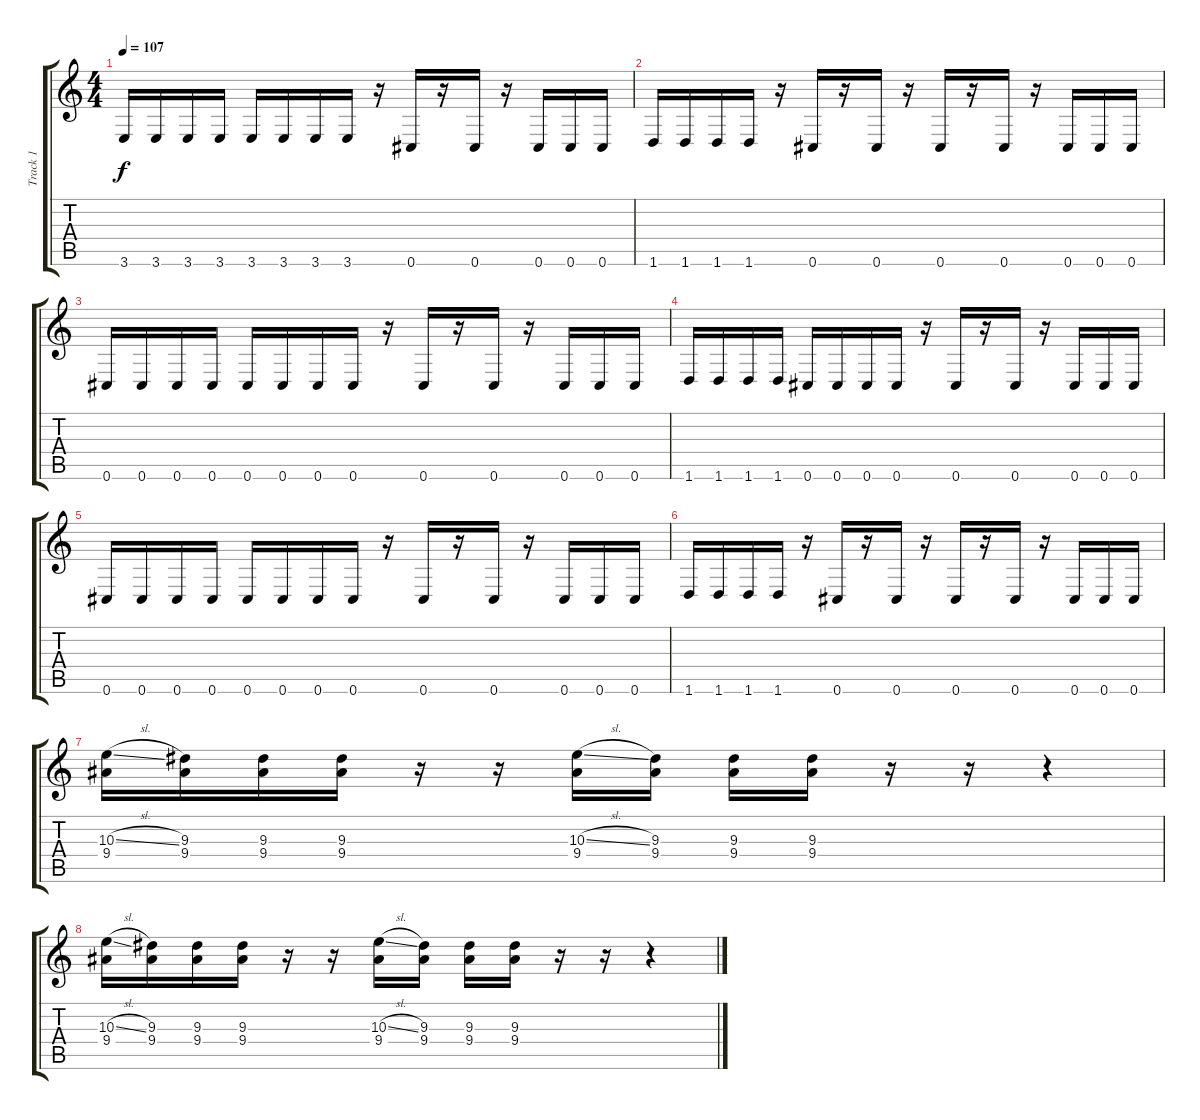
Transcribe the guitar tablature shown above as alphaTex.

\track ("Track 1" "Track 1") {instrument distortionguitar}
\staff {score tabs}
\tuning (Eb4 Bb3 Gb3 Db3 Ab2 Db2) {hide}
\ts (4 4)
\tempo 107
\clef g2
\ks c
3.6.16{dy f} 3.6.16 3.6.16 3.6.16 3.6.16 3.6.16 3.6.16 3.6.16 r.16 0.6.16 r.16 0.6.16 r.16 0.6.16 0.6.16 0.6.16 |
1.6.16 1.6.16 1.6.16 1.6.16 r.16 0.6.16 r.16 0.6.16 r.16 0.6.16 r.16 0.6.16 r.16 0.6.16 0.6.16 0.6.16 |
0.6.16 0.6.16 0.6.16 0.6.16 0.6.16 0.6.16 0.6.16 0.6.16 r.16 0.6.16 r.16 0.6.16 r.16 0.6.16 0.6.16 0.6.16 |
1.6.16 1.6.16 1.6.16 1.6.16 0.6.16 0.6.16 0.6.16 0.6.16 r.16 0.6.16 r.16 0.6.16 r.16 0.6.16 0.6.16 0.6.16 |
0.6.16 0.6.16 0.6.16 0.6.16 0.6.16 0.6.16 0.6.16 0.6.16 r.16 0.6.16 r.16 0.6.16 r.16 0.6.16 0.6.16 0.6.16 |
1.6.16 1.6.16 1.6.16 1.6.16 r.16 0.6.16 r.16 0.6.16 r.16 0.6.16 r.16 0.6.16 r.16 0.6.16 0.6.16 0.6.16 |
(10.3{sl} 9.4).16 (9.3 9.4).16 (9.3 9.4).16 (9.3 9.4).16 r.16 r.16 (10.3{sl} 9.4).16 (9.3 9.4).16 (9.3 9.4).16 (9.3 9.4).16 r.16 r.16 r.4 |
(10.3{sl} 9.4).16 (9.3 9.4).16 (9.3 9.4).16 (9.3 9.4).16 r.16 r.16 (10.3{sl} 9.4).16 (9.3 9.4).16 (9.3 9.4).16 (9.3 9.4).16 r.16 r.16 r.4
